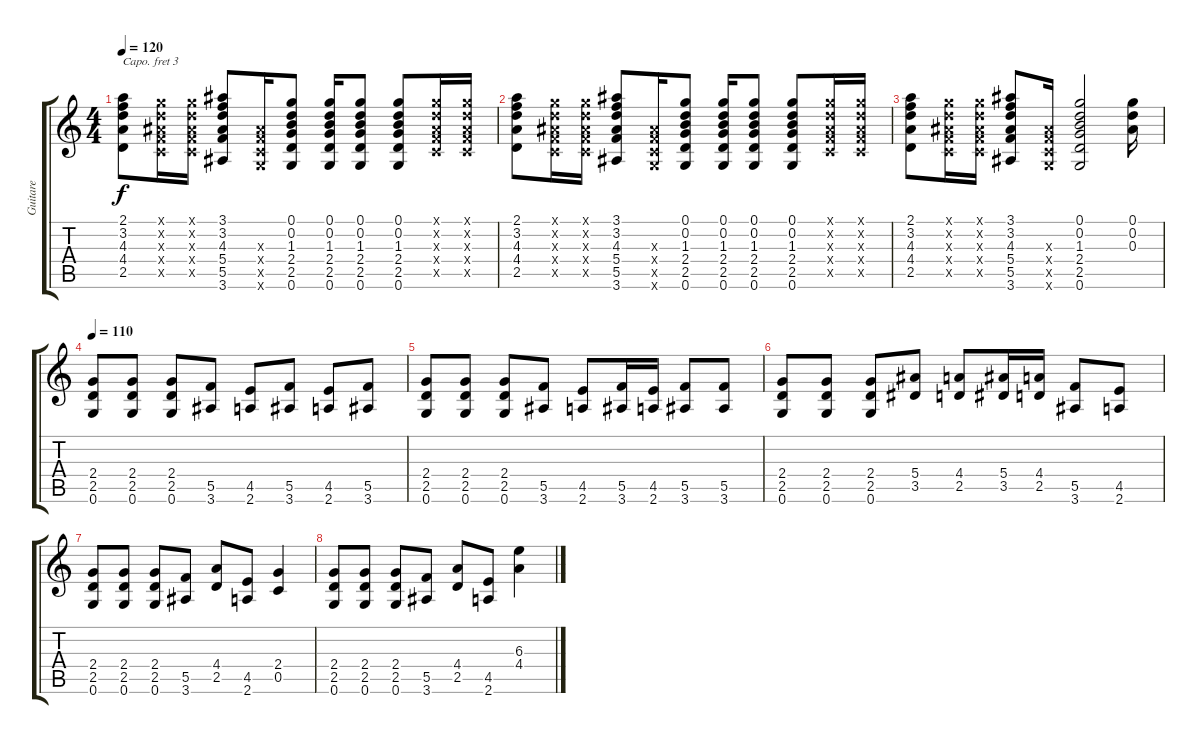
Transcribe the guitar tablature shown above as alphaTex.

\track ("Guitare" "Guitare") {instrument electricguitarmuted}
\staff {score tabs}
\capo 3
\tuning (E4 B3 G3 D3 A2 E2) {hide}
\ts (4 4)
\tempo 120
\clef g2
\ks c
(2.1 3.2 4.3 4.4 2.5).8{dy f} (0.1{x} 0.2{x} 0.3{x} 0.4{x} 0.5{x}).16 (0.1{x} 0.2{x} 0.3{x} 0.4{x} 0.5{x}).16 (3.1 3.2 4.3 5.4 5.5 3.6).8 (0.3{x} 0.4{x} 0.5{x} 0.6{x}).16 (0.1 0.2 1.3 2.4 2.5 0.6).8 (0.1 0.2 1.3 2.4 2.5 0.6).16 (0.1 0.2 1.3 2.4 2.5 0.6).8 (0.1 0.2 1.3 2.4 2.5 0.6).8 (0.1{x} 0.2{x} 0.3{x} 0.4{x} 0.5{x}).16 (0.1{x} 0.2{x} 0.3{x} 0.4{x} 0.5{x}).16 |
(2.1 3.2 4.3 4.4 2.5).8 (0.1{x} 0.2{x} 0.3{x} 0.4{x} 0.5{x}).16 (0.1{x} 0.2{x} 0.3{x} 0.4{x} 0.5{x}).16 (3.1 3.2 4.3 5.4 5.5 3.6).8 (0.3{x} 0.4{x} 0.5{x} 0.6{x}).16 (0.1 0.2 1.3 2.4 2.5 0.6).8 (0.1 0.2 1.3 2.4 2.5 0.6).16 (0.1 0.2 1.3 2.4 2.5 0.6).8 (0.1 0.2 1.3 2.4 2.5 0.6).8 (0.1{x} 0.2{x} 0.3{x} 0.4{x} 0.5{x}).16 (0.1{x} 0.2{x} 0.3{x} 0.4{x} 0.5{x}).16 |
(2.1 3.2 4.3 4.4 2.5).8 (0.1{x} 0.2{x} 0.3{x} 0.4{x} 0.5{x}).16 (0.1{x} 0.2{x} 0.3{x} 0.4{x} 0.5{x}).16 (3.1 3.2 4.3 5.4 5.5 3.6).8 (0.3{x} 0.4{x} 0.5{x} 0.6{x}).16 (0.1 0.2 1.3 2.4 2.5 0.6).2 (0.1 0.2 0.3).16 |
\tempo 110
(2.4 2.5 0.6).8{instrument distortionguitar} (2.4 2.5 0.6).8 (2.4 2.5 0.6).8 (5.5 3.6).8 (4.5 2.6).8 (5.5 3.6).8 (4.5 2.6).8 (5.5 3.6).8 |
(2.4 2.5 0.6).8 (2.4 2.5 0.6).8 (2.4 2.5 0.6).8 (5.5 3.6).8 (4.5 2.6).8 (5.5 3.6).16 (4.5 2.6).16 (5.5 3.6).8 (5.5 3.6).8 |
(2.4 2.5 0.6).8 (2.4 2.5 0.6).8 (2.4 2.5 0.6).8 (5.4 3.5).8 (4.4 2.5).8 (5.4 3.5).16 (4.4 2.5).16 (5.5 3.6).8 (4.5 2.6).8 |
(2.4 2.5 0.6).8 (2.4 2.5 0.6).8 (2.4 2.5 0.6).8 (5.5 3.6).8 (4.4 2.5).8 (4.5 2.6).8 (2.4 0.5).4 |
(2.4 2.5 0.6).8 (2.4 2.5 0.6).8 (2.4 2.5 0.6).8 (5.5 3.6).8 (4.4 2.5).8 (4.5 2.6).8 (6.3 4.4).4
